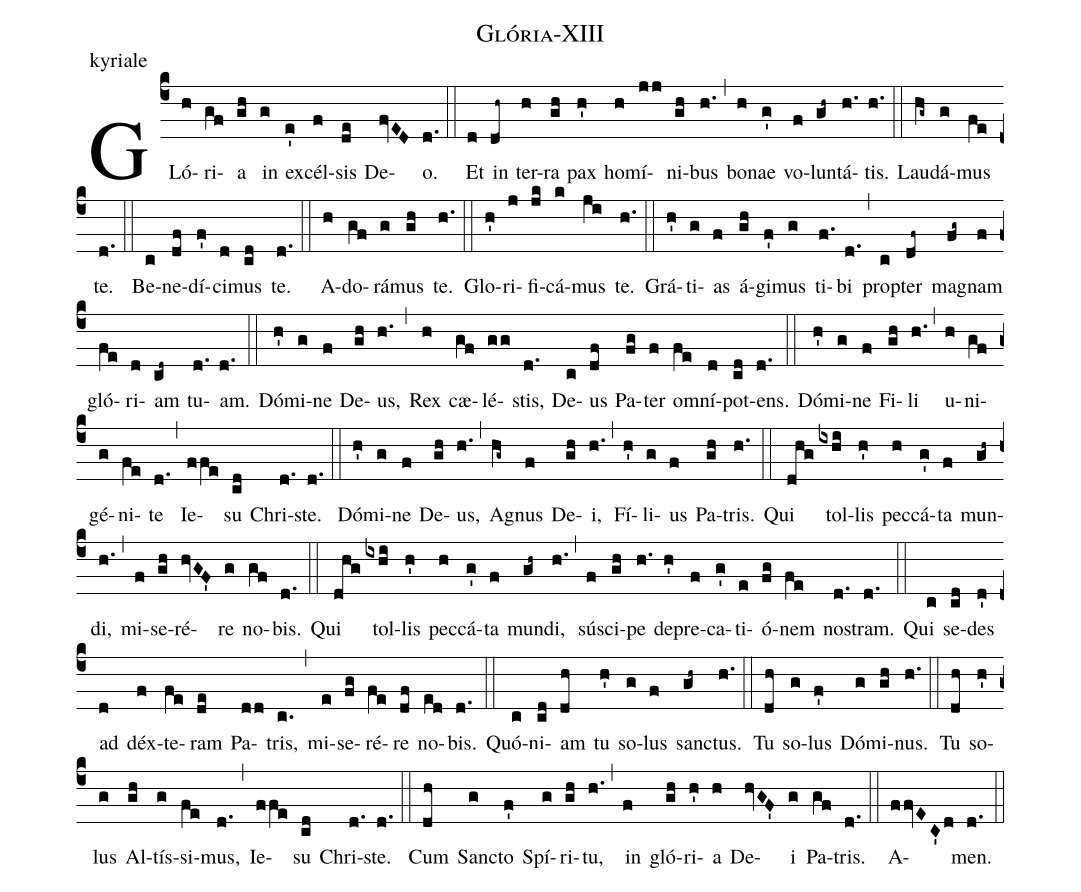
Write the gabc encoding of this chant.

name:Glória-XIII;
office-part:kyriale;
%%
(c4) GLó(h)ri(gf)a(gh) in(g) ex(e')cél(f)sis(de) De(fvED)o.(d.) (::)

Et(d) in(dh~) ter(h)ra(gh) pax(h') ho(h)mí(jj)ni(gh)bus(h.) (,)
bo(h)nae(g') vo(f)lun(gh~)tá(h.)tis.(h.) (::)

Lau(hg~)dá(g)mus(fe) te.(d.) (::)

Be(c)ne(df)dí(f')ci(d)mus(cd) te.(d.) (::)

A(h)do(gf)rá(g)mus(gh) te.(h.) (::)

Glo(h')ri(j)fi(jk)cá(k)mus(ji) te.(h.) (::)

Grá(h')ti(g)as(f) á(gh)gi(f')mus(g) ti(f.)bi(d.) (,)
pro(c)pter(df~) ma(fg~)gnam(f) gló(fe)ri(d)am(cd~) tu(d.)am.(d.) (::)

Dó(h')mi(g)ne(f) De(gh)us,(h.) (,)
Rex(h) cæ(gf)lé(gg)stis,(d.) De(c)us(df) Pa(fg)ter(f) o(fe)mní(d)pot(cd)ens.(d.) (::)

Dó(h')mi(g)ne(f) Fi(gh)li(h.) (,)
u(h)ni(gf)gé(g)ni(fe)te(d.) (,)
Ie(ffe)su(cd) Chri(d.)ste.(d.) (::)

Dó(h')mi(g)ne(f) De(gh)us,(h.) (,)
A(hg~)gnus(f) De(gh)i,(h.) (,)
Fí(h')li(g)us(f) Pa(gh)tris.(h.) (::)

Qui(dhg) tol(ixhi)lis(h') pec(h)cá(g')ta(f) mun(gh~)di,(h.) (,)
mi(f)se(gh)ré(hvGF')re(g) no(gf)bis.(d.) (::)

Qui(dhg) tol(ixhi)lis(h') pec(h)cá(g')ta(f) mun(gh~)di,(h.) (,)
sús(f)ci(gh)pe(h.) de(h')pre(f)ca(g')ti(e)ó(fg)nem(fe) no(d.)stram.(d.) (::)

Qui(c) se(cd)des(d') ad(d) déx(f)te(fe)ram(de) Pa(dd)tris,(c.) (,)
mi(e)se(fg)ré(fe)re(df) no(ed)bis.(d.) (::)

Quó(c)ni(cd)am(dh) tu(h') so(g)lus(f) san(gh~)ctus.(h.) (::)

Tu(dh) so(g)lus(f') Dó(g)mi(gh)nus.(h.) (::)

Tu(dh) so(h')lus(g) Al(gh)tís(g)si(fe)mus,(d.) (,)
Ie(ffe)su(cd) Chri(d.)ste.(d.) (::)


Cum(dh) San(g)cto(f') Spí(g)ri(gh)tu,(h.) (,)
in(f) gló(gh)ri(h')a(h) De(hvGF')i(g) Pa(gf)tris.(d.) (::)

A(ffvEC'd)men.(d.) (::)
